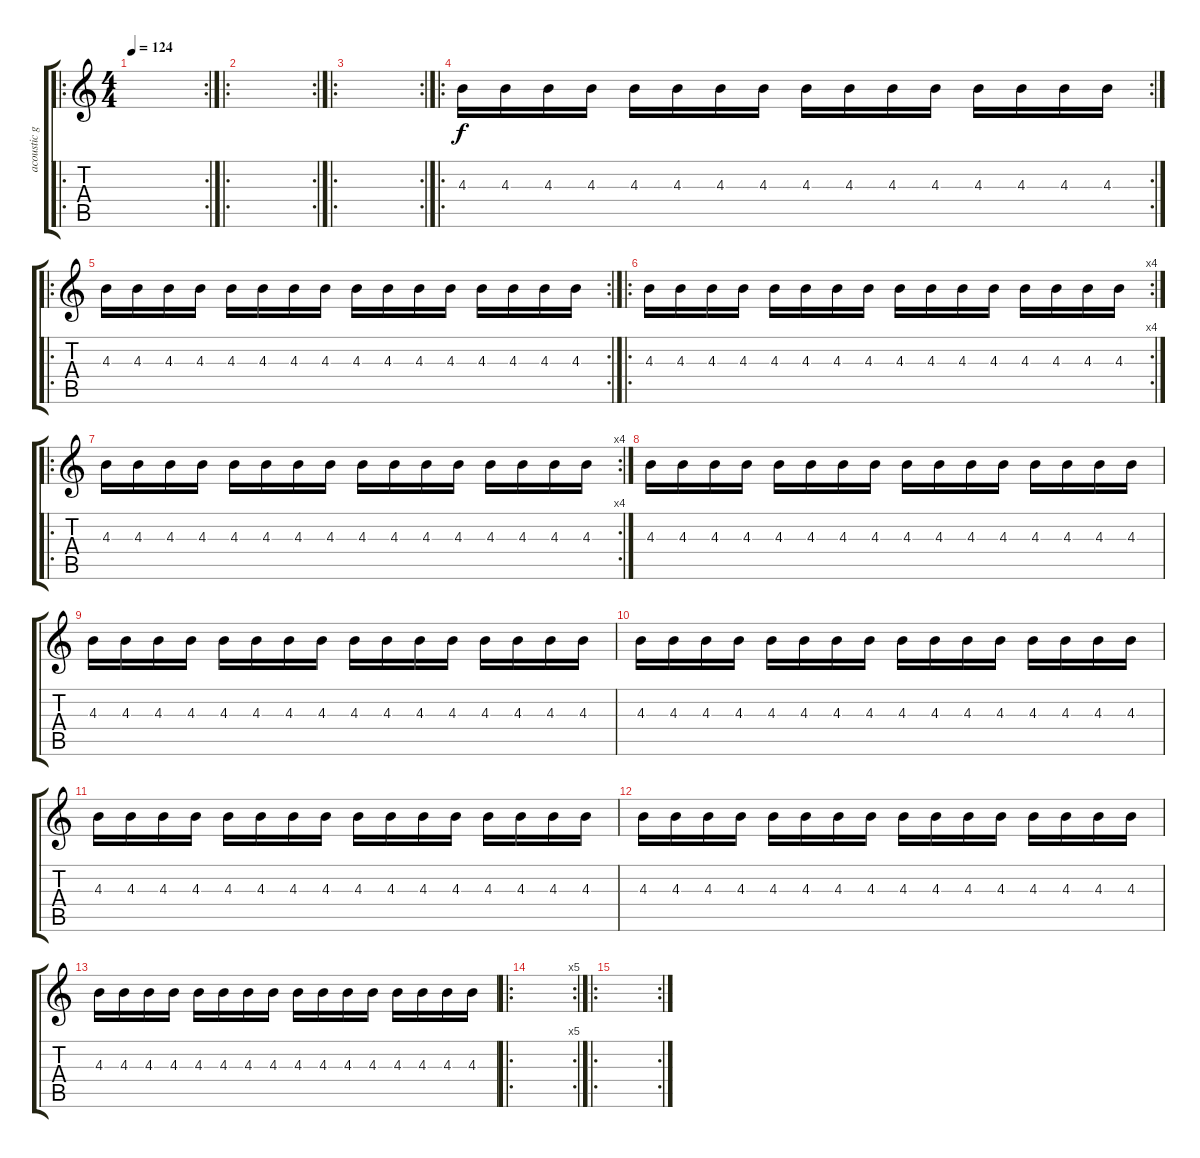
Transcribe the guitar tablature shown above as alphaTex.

\track ("acoustic guitar 2" "acoustic g") {instrument acousticguitarnylon}
\staff {score tabs}
\tuning (E4 B3 G3 D3 A2 E2) {hide}
\ro
\rc 2
\ts (4 4)
\tempo 124
\clef g2
\ks c
|
\ro
\rc 2
|
\ro
\rc 2
|
\ro
\rc 2
4.3.16 4.3.16 4.3.16 4.3.16 4.3.16 4.3.16 4.3.16 4.3.16 4.3.16 4.3.16 4.3.16 4.3.16 4.3.16 4.3.16 4.3.16 4.3.16 |
\ro
\rc 2
4.3.16 4.3.16 4.3.16 4.3.16 4.3.16 4.3.16 4.3.16 4.3.16 4.3.16 4.3.16 4.3.16 4.3.16 4.3.16 4.3.16 4.3.16 4.3.16 |
\ro
\rc 4
4.3.16 4.3.16 4.3.16 4.3.16 4.3.16 4.3.16 4.3.16 4.3.16 4.3.16 4.3.16 4.3.16 4.3.16 4.3.16 4.3.16 4.3.16 4.3.16 |
\ro
\rc 4
4.3.16 4.3.16 4.3.16 4.3.16 4.3.16 4.3.16 4.3.16 4.3.16 4.3.16 4.3.16 4.3.16 4.3.16 4.3.16 4.3.16 4.3.16 4.3.16 |
4.3.16 4.3.16 4.3.16 4.3.16 4.3.16 4.3.16 4.3.16 4.3.16 4.3.16 4.3.16 4.3.16 4.3.16 4.3.16 4.3.16 4.3.16 4.3.16 |
4.3.16 4.3.16 4.3.16 4.3.16 4.3.16 4.3.16 4.3.16 4.3.16 4.3.16 4.3.16 4.3.16 4.3.16 4.3.16 4.3.16 4.3.16 4.3.16 |
4.3.16 4.3.16 4.3.16 4.3.16 4.3.16 4.3.16 4.3.16 4.3.16 4.3.16 4.3.16 4.3.16 4.3.16 4.3.16 4.3.16 4.3.16 4.3.16 |
4.3.16 4.3.16 4.3.16 4.3.16 4.3.16 4.3.16 4.3.16 4.3.16 4.3.16 4.3.16 4.3.16 4.3.16 4.3.16 4.3.16 4.3.16 4.3.16 |
4.3.16 4.3.16 4.3.16 4.3.16 4.3.16 4.3.16 4.3.16 4.3.16 4.3.16 4.3.16 4.3.16 4.3.16 4.3.16 4.3.16 4.3.16 4.3.16 |
4.3.16 4.3.16 4.3.16 4.3.16 4.3.16 4.3.16 4.3.16 4.3.16 4.3.16 4.3.16 4.3.16 4.3.16 4.3.16 4.3.16 4.3.16 4.3.16 |
\ro
\rc 5
|
\ro
\rc 2
